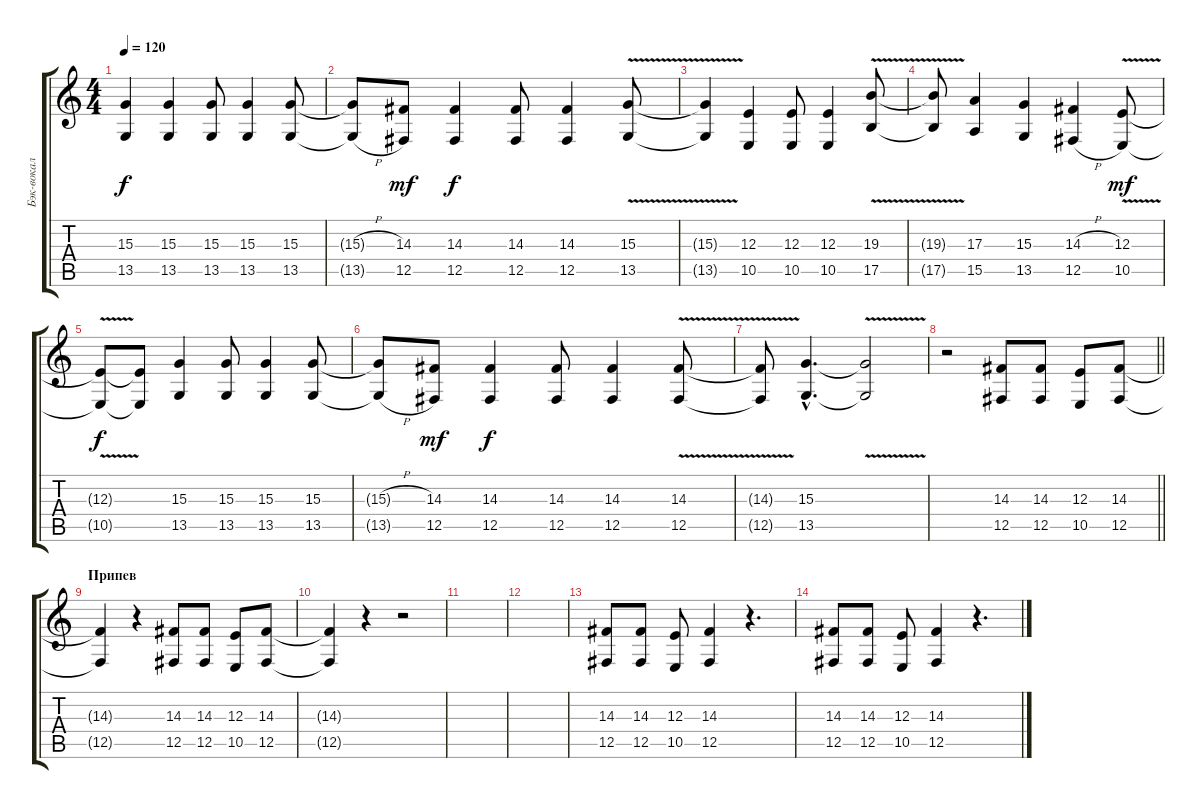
\track ("Бэк-вокал" "Бэк-вокал") {instrument fx7echoes}
\staff {score tabs}
\tuning (Db4 Ab3 E3 B2 Gb2 B1) {hide}
\ts (4 4)
\tempo 120
\clef g2
\ks c
(15.3{t} 13.5{t}).4{dy f} (15.3 13.5).4 (15.3 13.5).8 (15.3 13.5).4 (15.3 13.5).8 |
(15.3{h t} 13.5{h t}).8 (14.3 12.5).8{dy mf} (14.3 12.5).4{dy f} (14.3 12.5).8 (14.3 12.5).4 (15.3{v} 13.5{v}).8 |
(15.3{t} 13.5{t}).4 (12.3 10.5).4 (12.3 10.5).8 (12.3 10.5).4 (19.3{v} 17.5{v}).8 |
(19.3{t} 17.5{t}).8 (17.3 15.5).4 (15.3 13.5).4 (14.3{h} 12.5{h}).4 (12.3{v} 10.5{v}).8{dy mf} |
(12.3{t} 10.5{t}).8{dy f} (12.3{t} 10.5{t}).8 (15.3 13.5).4 (15.3 13.5).8 (15.3 13.5).4 (15.3 13.5).8 |
(15.3{h t} 13.5{h t}).8 (14.3 12.5).8{dy mf} (14.3 12.5).4{dy f} (14.3 12.5).8 (14.3 12.5).4 (14.3{v} 12.5{v}).8 |
(14.3{t} 12.5{t}).8 (15.3{hac} 13.5{hac}).4{d} (15.3{v t} 13.5{v t}).2 |
\barLineRight lightlight
r.2{volume 16 balance 8 instrument oboe} (14.3 12.5).8 (14.3 12.5).8 (12.3 10.5).8 (14.3 12.5).8 |
\section ("" "Припев")
(14.3{t} 12.5{t}).4 r.4 (14.3 12.5).8 (14.3 12.5).8 (12.3 10.5).8 (14.3 12.5).8 |
(14.3{t} 12.5{t}).4 r.4 r.2 |
|
|
(14.3 12.5).8 (14.3 12.5).8 (12.3 10.5).8 (14.3 12.5).4 r.4{d} |
(14.3 12.5).8 (14.3 12.5).8 (12.3 10.5).8 (14.3 12.5).4 r.4{d}
